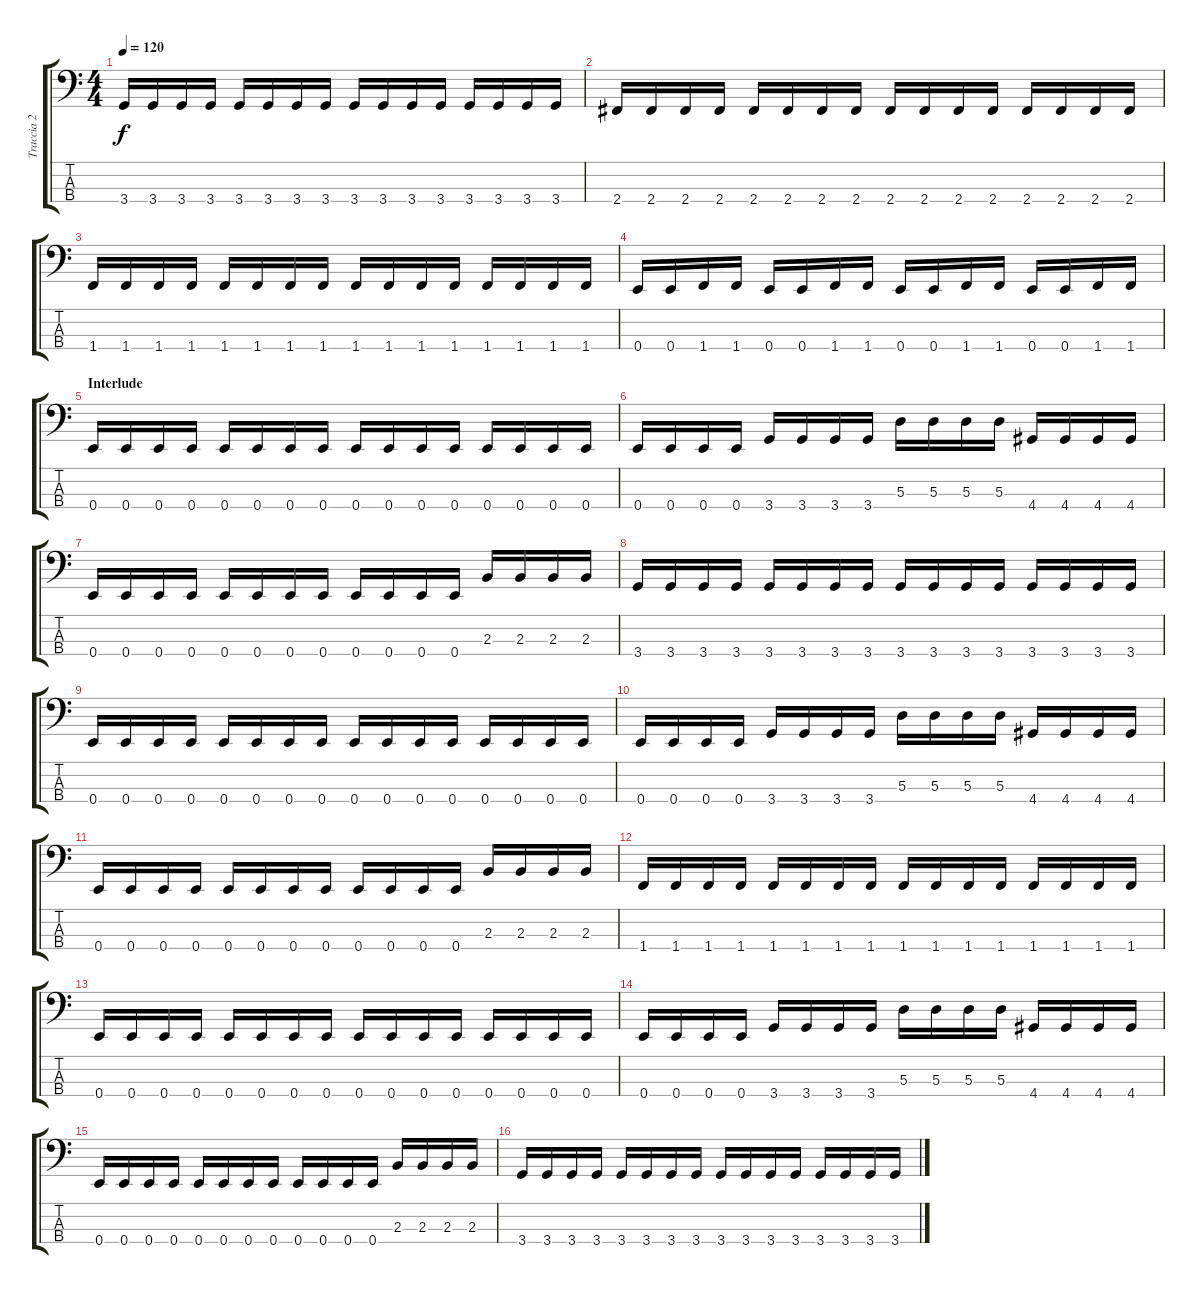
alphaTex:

\track ("Traccia 2" "Traccia 2") {instrument electricbasspick}
\staff {score tabs}
\tuning (G2 D2 A1 E1) {hide}
\ts (4 4)
\tempo 120
\clef f4
\ks c
3.4.16{dy f} 3.4.16 3.4.16 3.4.16 3.4.16 3.4.16 3.4.16 3.4.16 3.4.16 3.4.16 3.4.16 3.4.16 3.4.16 3.4.16 3.4.16 3.4.16 |
2.4.16 2.4.16 2.4.16 2.4.16 2.4.16 2.4.16 2.4.16 2.4.16 2.4.16 2.4.16 2.4.16 2.4.16 2.4.16 2.4.16 2.4.16 2.4.16 |
1.4.16 1.4.16 1.4.16 1.4.16 1.4.16 1.4.16 1.4.16 1.4.16 1.4.16 1.4.16 1.4.16 1.4.16 1.4.16 1.4.16 1.4.16 1.4.16 |
0.4.16 0.4.16 1.4.16 1.4.16 0.4.16 0.4.16 1.4.16 1.4.16 0.4.16 0.4.16 1.4.16 1.4.16 0.4.16 0.4.16 1.4.16 1.4.16 |
\section ("" "Interlude")
0.4.16 0.4.16 0.4.16 0.4.16 0.4.16 0.4.16 0.4.16 0.4.16 0.4.16 0.4.16 0.4.16 0.4.16 0.4.16 0.4.16 0.4.16 0.4.16 |
0.4.16 0.4.16 0.4.16 0.4.16 3.4.16 3.4.16 3.4.16 3.4.16 5.3.16 5.3.16 5.3.16 5.3.16 4.4.16 4.4.16 4.4.16 4.4.16 |
0.4.16 0.4.16 0.4.16 0.4.16 0.4.16 0.4.16 0.4.16 0.4.16 0.4.16 0.4.16 0.4.16 0.4.16 2.3.16 2.3.16 2.3.16 2.3.16 |
3.4.16 3.4.16 3.4.16 3.4.16 3.4.16 3.4.16 3.4.16 3.4.16 3.4.16 3.4.16 3.4.16 3.4.16 3.4.16 3.4.16 3.4.16 3.4.16 |
0.4.16 0.4.16 0.4.16 0.4.16 0.4.16 0.4.16 0.4.16 0.4.16 0.4.16 0.4.16 0.4.16 0.4.16 0.4.16 0.4.16 0.4.16 0.4.16 |
0.4.16 0.4.16 0.4.16 0.4.16 3.4.16 3.4.16 3.4.16 3.4.16 5.3.16 5.3.16 5.3.16 5.3.16 4.4.16 4.4.16 4.4.16 4.4.16 |
0.4.16 0.4.16 0.4.16 0.4.16 0.4.16 0.4.16 0.4.16 0.4.16 0.4.16 0.4.16 0.4.16 0.4.16 2.3.16 2.3.16 2.3.16 2.3.16 |
1.4.16 1.4.16 1.4.16 1.4.16 1.4.16 1.4.16 1.4.16 1.4.16 1.4.16 1.4.16 1.4.16 1.4.16 1.4.16 1.4.16 1.4.16 1.4.16 |
0.4.16 0.4.16 0.4.16 0.4.16 0.4.16 0.4.16 0.4.16 0.4.16 0.4.16 0.4.16 0.4.16 0.4.16 0.4.16 0.4.16 0.4.16 0.4.16 |
0.4.16 0.4.16 0.4.16 0.4.16 3.4.16 3.4.16 3.4.16 3.4.16 5.3.16 5.3.16 5.3.16 5.3.16 4.4.16 4.4.16 4.4.16 4.4.16 |
0.4.16 0.4.16 0.4.16 0.4.16 0.4.16 0.4.16 0.4.16 0.4.16 0.4.16 0.4.16 0.4.16 0.4.16 2.3.16 2.3.16 2.3.16 2.3.16 |
3.4.16 3.4.16 3.4.16 3.4.16 3.4.16 3.4.16 3.4.16 3.4.16 3.4.16 3.4.16 3.4.16 3.4.16 3.4.16 3.4.16 3.4.16 3.4.16
